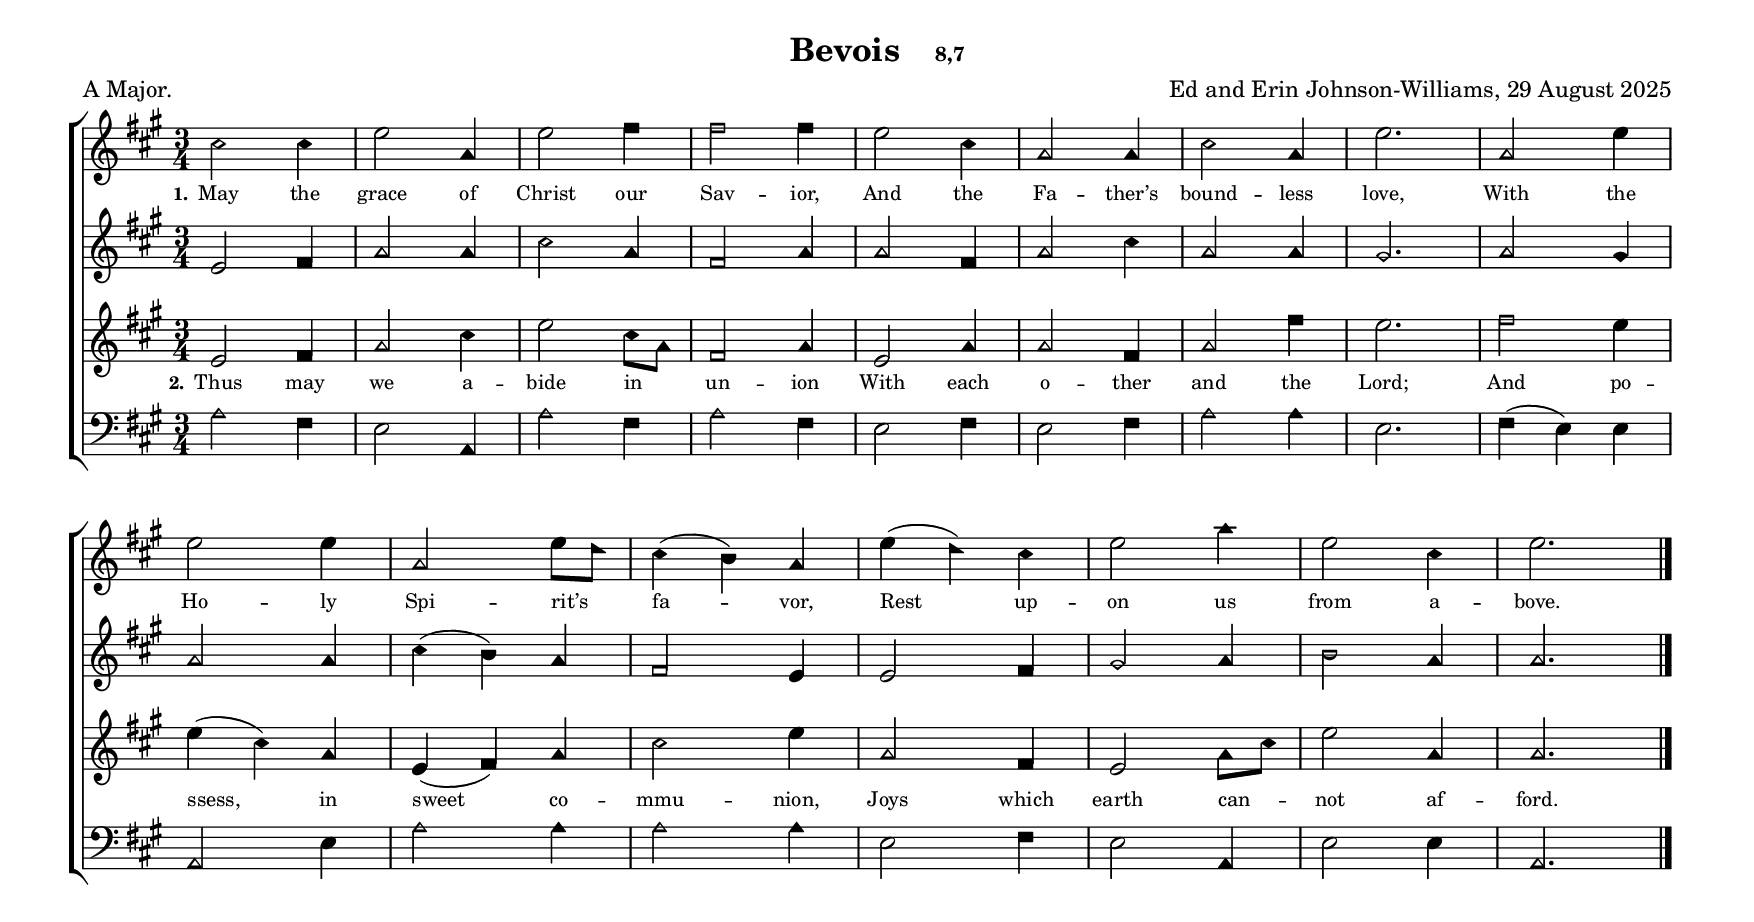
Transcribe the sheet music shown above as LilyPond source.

\language "espanol"
%%%%%% Sacred Harp Template 0.4 %%%%%%

% A template for easy engraving of shapenote tunes in the style of the
% 1991 edition of the Sacred Harp.
%
% Leland Paul Kusmer – me@lelandpaul.com – February 2011
% Updated by Barry Parsons - September 2015
%
% For more information, see thypyramids.com/fasola


\version "2.24.0"
#(set-default-paper-size "a4landscape")

% \include "../../../partials/old-style-clef.ly"

\paper {

  page-count = #1 % Limit the page size and system count here.
  system-count = #2
  %ragged-last = #t
  %ragged-bottom = ##t
  system-system-spacing = #'((basic-distance . 0) (padding . 6))
  top-margin = 0.5\in



}

\header {
  title = \markup{
    \bold \smaller
    "Bevois   "  \small{"8,7" }
  }% TITLE.  METER.
  %subtitle = \markup \italic \smaller
  %       "For Beth and Matthew"	% Subtitle, alternative title
  %subsubtitle = \markup \italic \tiny
  %        ""	%	Optional Bible verse
  arranger = \markup %\bold \tiny
  "Ed and Erin Johnson-Williams, 29 August 2025" % Composer
  meter = \markup {
    %\bold \tiny
    "A Major."
  } % Key signature.  Poet.
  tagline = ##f
  %\markup \tiny
  %	"" % Copyright info if applicable; leave blank otherwise.
}

global = {
  \key 	la								%KEY NOTE

  %Uncomment the mode, below:
  \major
  \aikenHeads    % Aiken Shapes

  % \sacredHarpHeads
  %\minor \sacredHarpHeadsMinor
  \numericTimeSignature
  \time 3/4				%TIME SIGNATURE as n/n
  \defineBarLine ";" #'("|" ";" " ")
  \defineBarLine ";." #'("|" ";." ";.")
  \defineBarLine ".;" #'("|" ".;" ".;")
  \defineBarLine ".." #'(".." ".." "..")
  \defineBarLine ";.." #'(";.." ";.." ";..")
  \defineBarLine ";.;" #'(";.;" ";.;" ";.;")
  \autoBeamOff
  \override Score.RehearsalMark.self-alignment-X = #LEFT






}

%%%%%%% MUSIC %%%%%%%%%
% Music for the A and B sections; uncomment marked lines if repeating

%%%%%%% The A Section %%%%%%%%

trebleA = \relative do' {
  % Treble A section

  % \repeat volta 2{	% Uncomment to repeat the A section
  % \bar ";"		% Uncomment if repeating

  % MUSIC GOES HERE
  mi2 mi4 |
  sol2 do,4 |
  sol'2 la4 |
  la2 la4 |
  sol2 mi4 |
  do2 do4 |
  mi2 do4 |
  sol'2. |
  do,2 sol'4 |
  sol2 sol4 |
  do,2 sol'8[fa8]|
  mi4(re4) do4 |
  sol'4(fa4) mi4 |
  sol2 do4 |
  sol2 mi4 |
  sol2.

  %  \break	%	Uncomment for line break after A section
  % }				% Uncomment if repeating

}

altoA = \relative do' {
  % Alto A section

  %  \repeat volta 2{	% Uncomment to repeat the A section
  %\bar ";"		% Uncomment if repeating

  % MUSIC GOES HERE
  sol2 la4 |
  do2 do4 |
  mi2 do4 |
  la2 do4 |
  do2 la4 |
  do2 mi4 |
  do2 do4 |
  si2. |
  do2  si4|
  do2  do4|
  mi(re) do |
  la2 sol4 |
  sol2 la4|
  si2 do4 |
  re2 do4 |
  do2.




  % }				% Uncomment if repeating

}

tenorA = \relative do'' {
  % Tenor A section

  %  \repeat volta 2{	% Uncomment to repeat the A section
  % \bar ";"		% Uncomment if repeating

  % MUSIC GOES HERE


  sol,2 la4 |
  do2 mi4 |
  sol2 mi8[do8] |
  la2 do4 |
  sol2 do4|
  do2 la4 |
  do2 la'4 |
  sol2.|
  la2 sol4|


  sol4 (mi) do |
  sol (la) do |
  mi2 sol4 |
  do,2 la4 |
  sol2 do8[mi8] |
  sol2 do,4 |
  do2.\bar "|."


  % }				% Uncomment if repeating

}

bassA = \relative do {
  % Bass A section

  %  \repeat volta 2{	% Uncomment to repeat the A section
  %\bar ";"		% Uncomment if repeating

  % MUSIC GOES HERE

  do2 la4 |
  sol2 do,4 |
  do'2 la4 |
  do2 la4 |
  sol2 la4 |
  sol2 la4 |
  do2 do4 |
  sol2. |
  la4 (sol4) sol4 |
  do,2 sol'4 |
  do2 do4 |
  do2 do4 |
  sol2 la4 |
  sol2 do,4 |
  sol'2 sol4 |
  do,2.


  % 	}				% Uncomment if repeating

}

%%%%%%%% The B Section %%%%%%%%

trebleB = \relative do'' {
  % Treble B section

  % \repeat volta 2 {
  % Uncomment to repeat the B section

  % MUSIC GOES HERE


  % }	% Uncomment if repeating

  %{
   \alternative {
    % Uncomment if repeating
     { \set Timing.measureLength = #(ly:make-moment 3/4) \mark \markup \bold \tiny "1." mi2. \bar ";." }	% Uncomment if repeating
     { \set Timing.measureLength = #(ly:make-moment 6/4) \mark \markup \bold \tiny "2." mi1. \bar ".." }	% Uncomment if repeating
  }				% Uncomment if repeating
  %}

  %  \bar ";.."

}

altoB = \relative do'' {
  % Alto B section
  % \repeat volta 2 {
  % Uncomment to repeat the B section

  % MUSIC GOES HERE


  %  }	% Uncomment if repeating
  %{
  \alternative {
    % Uncomment if repeating
   { \set Timing.measureLength = #(ly:make-moment 3/4) sol2. \bar ";." }	% Uncomment if repeating
    { \set Timing.measureLength = #(ly:make-moment 6/4) sol1.  }	% Uncomment if repeating
  }	% Uncomment if repeating
  %}

}



tenorB = \relative do'' {
  % Tenor B section

  % \repeat volta 2{
  % Uncomment to repeat the B section

  % MUSIC GOES HERE
  % \bar ".;"


  % }	% Uncomment if repeating
  % \alternative {
  %   % Uncomment if repeating
  %   { \set Timing.measureLength = #(ly:make-moment 5/4) do2.~ do2 \bar ";." }
  %   { \set Timing.measureLength = #(ly:make-moment 6/4) do1.  }
  % }	% Uncomment if repeating

}




bassB = \relative do' {
  % Bass B section

  % \repeat volta 2 {
  % Uncomment to repeat the B section

  % MUSIC GOES HERE



  % }	% Uncomment if repeating

  %{
     \alternative {
    % Uncomment if repeating
     { \set Timing.measureLength = #(ly:make-moment 3/4) la4 do2 \bar ";." }	% Uncomment if repeating
     { \set Timing.measureLength = #(ly:make-moment 6/4) la4 do2~ do2.  }	% Uncomment if repeating
  }	% Uncomment if repeating
  %}

}


%%%%%%% TEXT %%%%%%%%%

% Remember to uncomment \addlyrics, below, for only the text that is being used.

%%%%%%% The A Section %%%%%%%%

trebleTextA = \lyricmode {
    \tiny
  \set stanza = "1." % VERSE NUMBER (optional)
  May the grace of Christ our Sav -- ior,
  And the Fa -- ther’s bound -- less love,
  With the Ho -- ly Spi -- rit’s fa -- vor,
  Rest up -- on us from a -- bove.


}

trebleTextATwo = \lyricmode {
  \tiny
 % \set stanza = "2." % VERSE NUMBER (optional)
  % Lyrics to appear under treble A section

}

altoTextA = \lyricmode {
  \tiny
  \set stanza = "3." % VERSE NUMBER (optional)
  % Lyrics to appear under alto A section


}

tenorTextA = \lyricmode {
\tiny
  
    \set stanza = "2." % VERSE NUMBER (optional)

Thus may we a -- bide in un -- ion
With each o -- ther and the Lord;
And po -- ssess, in sweet co -- mmu -- nion,
Joys which earth can -- not af -- ford.
}




bassTextA = \lyricmode {
  \tiny
  \set stanza = "" % VERSE NUMBER (optional)
  % Lyrics to appear under bass A section

}

trebleTextB = \lyricmode {
  \tiny
  % Lyrics to appear under treble B section


}


altoTextB = \lyricmode {
  \tiny
  % Lyrics to appear under alto B section


}


tenorTextB = \lyricmode {
  \tiny


}



bassTextB = \lyricmode {
  \tiny
  % Lyrics to appear under bass B section



}

%%%%%%%%% LAYOUT %%%%%%%%%%%
% Score for printing (no octave doubling)
\score {
  \new ChoirStaff <<
    \new Staff = treble <<
      \new Voice = "treble" {
        \global
        \transpose do la {
          \trebleA
          \trebleB
        }
      }
      \new Lyrics \lyricsto "treble" { \trebleTextA \trebleTextB }
      \new Lyrics \lyricsto "treble" { \trebleTextATwo }
    >>

    \new Staff = alto <<
      \new Voice = "alto" {
        \global
        \transpose do la {
          \altoA
          \altoB
        }
      }
      \new Lyrics \lyricsto "alto" { \altoTextA }
    >>

    \new Staff = tenor <<
      \new Voice = "tenor" {
        \global
        \transpose do la {
          \tenorA
          \tenorB
        }
      }
      \new Lyrics \lyricsto "tenor" { \tenorTextA \tenorTextB }
    >>

    \new Staff = bass <<
      \clef bass
      \new Voice = "bass" {
        \global
        \transpose do la {
          \bassA
          \bassB
        }
      }
    >>
  >>
  
  \layout {
    indent = 0\cm
    \context {
      \Score
      \remove "Bar_number_engraver"
      \omit VoltaBracket
      \override RehearsalMark.self-alignment-X = #LEFT
      \override TimeSignature.break-visibility = ##(#f #t #t)
      \override NoteHead.font-size = #1
      startRepeatBarType = #";"
      endRepeatBarType = #";."
      doubleRepeatBarType = ";.;"
    }
  }
}

% Score for MIDI (with octave doubling)
\score {
  \new ChoirStaff <<
    \new Staff = treble {
      \global
      \transpose do la {
        \trebleA
        \trebleB
      }
    }

    \new Staff = alto {
      \global
      \transpose do la {
        \altoA
        \altoB
      }
    }

    \new Staff = tenor {
      \global
      \transpose do la {
        \tenorA
        \tenorB
      }
    }

    \new Staff = bass {
      \clef bass
      \global
      \transpose do la {
        \bassA
        \bassB
      }
    }

    \new Staff = trebleOctaveDown {
      \global
      \transpose do la {
        \transpose do do, { \trebleA \trebleB }
      }
    }

    \new Staff = tenorOctaveDown {
      \global
      \transpose do la {
        \transpose do do, { \tenorA \tenorB }
      }
    }
  >>
  
  \midi {
    \context {
      \Score
      tempoWholesPerMinute = #(ly:make-moment 100 4)
    }
    \context {
      \Staff
      midiInstrument = #"acoustic grand"
    }
  }
}